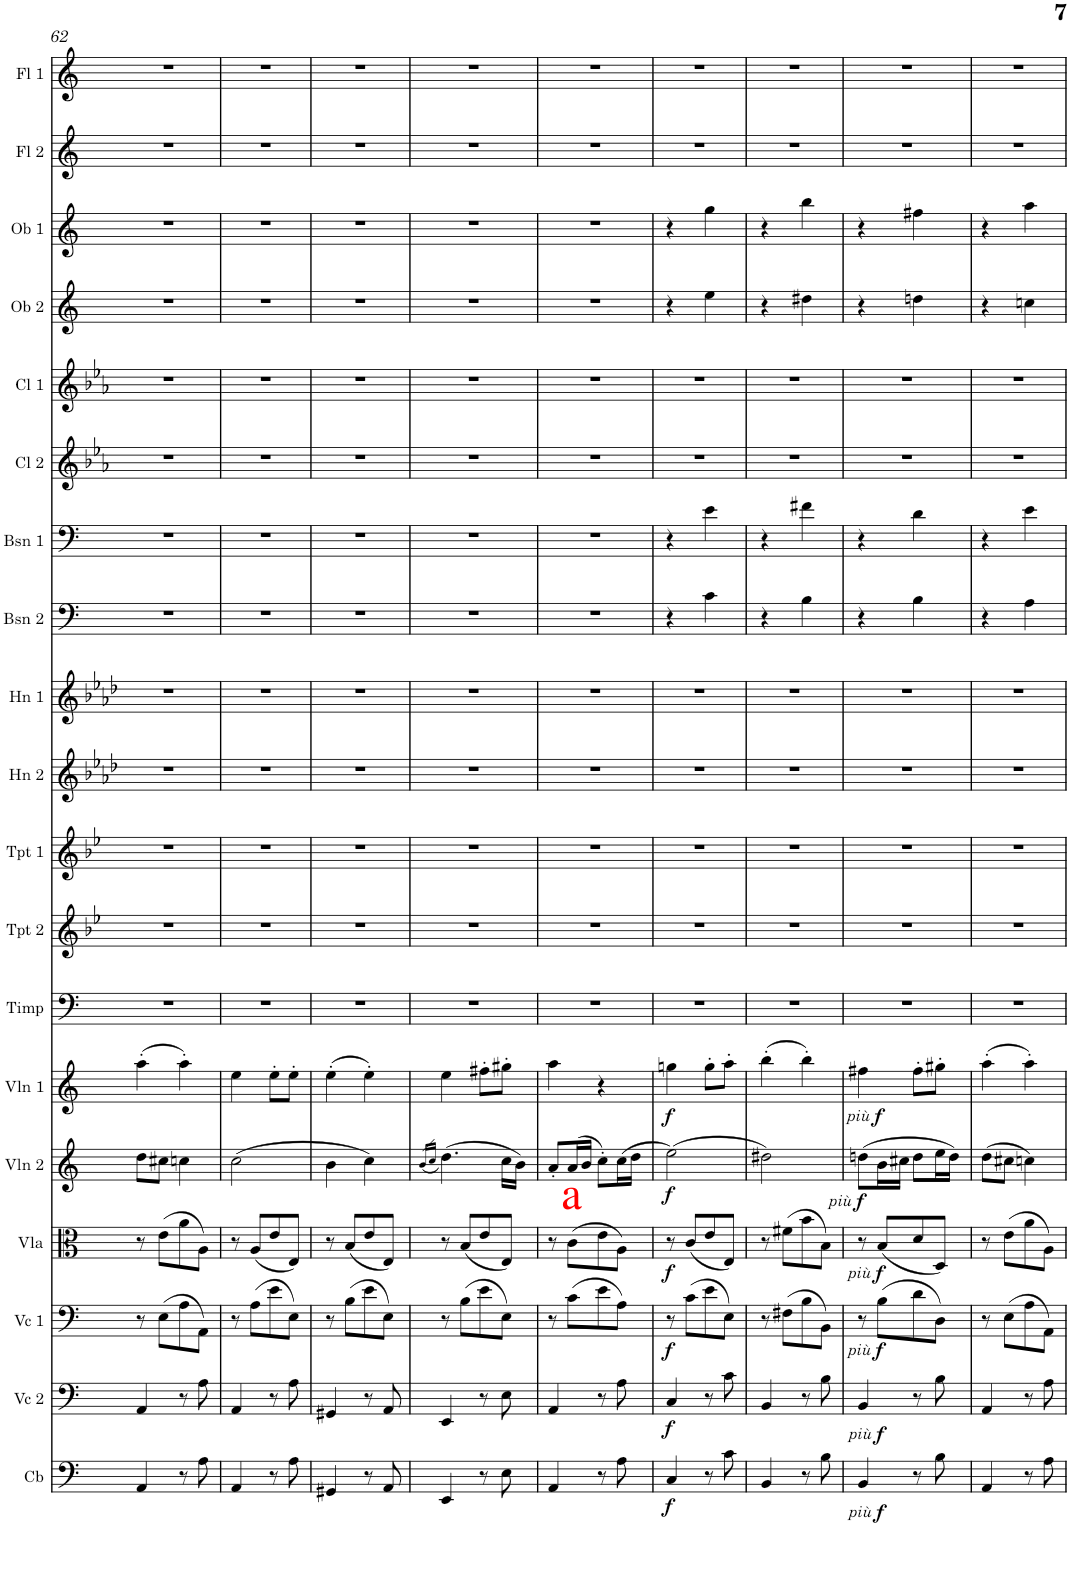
**kern	**dynam	**kern	**dynam	**kern	**dynam	**kern	**dynam	**kern	**text	**dynam	**kern	**dynam	**kern	**kern	**kern	**kern	**kern	**kern	**kern	**kern	**kern	**kern	**kern	**kern	**kern
*part19	*part19	*part18	*part18	*part17	*part17	*part16	*part16	*part15	*part15	*part15	*part14	*part14	*part13	*part12	*part11	*part10	*part9	*part8	*part7	*part6	*part5	*part4	*part3	*part2	*part1
*staff19	*staff19	*staff18	*staff18	*staff17	*staff17	*staff16	*staff16	*staff15	*staff15	*staff15	*staff14	*staff14	*staff13	*staff12	*staff11	*staff10	*staff9	*staff8	*staff7	*staff6	*staff5	*staff4	*staff3	*staff2	*staff1
*I"Contrabass	*	*I"Violoncello 2	*	*I"Violoncello 1	*	*I"Viola	*	*I"Violin 2	*	*	*I"Violin 1	*	*I"Timpani	*I"D Trumpet 2	*I"D Trumpet 1	*I"E Horn 2	*I"E Horn 1	*I"Bassoon 2	*I"Bassoon 1	*I"A Clarinet 2	*I"A Clarinet 1	*I"Oboe 2	*I"Oboe 1	*I"Flute 2	*I"Flute 1
*I'Cb	*	*I'Vc 2	*	*I'Vc 1	*	*I'Vla	*	*I'Vln 2	*	*	*I'Vln 1	*	*I'Timp	*I'Tpt 2	*I'Tpt 1	*I'Hn 2	*I'Hn 1	*I'Bsn 2	*I'Bsn 1	*I'Cl 2	*I'Cl 1	*I'Ob 2	*I'Ob 1	*I'Fl 2	*I'Fl 1
!!LO:PB:g=z
*clefF4	*	*clefF4	*	*clefF4	*	*clefC3	*	*clefG2	*	*	*clefG2	*	*clefF4	*clefG2	*clefG2	*clefG2	*clefG2	*clefF4	*clefF4	*clefG2	*clefG2	*clefG2	*clefG2	*clefG2	*clefG2
*Trd7c12	*	*	*	*	*	*	*	*	*	*	*	*	*	*Trd-1c-2	*Trd-1c-2	*Trd5c8	*Trd5c8	*	*	*Trd2c3	*Trd2c3	*	*	*	*
*k[]	*	*k[]	*	*k[]	*	*k[]	*	*k[]	*	*	*k[]	*	*k[]	*k[b-e-]	*k[b-e-]	*k[b-e-a-d-]	*k[b-e-a-d-]	*k[]	*k[]	*k[b-e-a-]	*k[b-e-a-]	*k[]	*k[]	*k[]	*k[]
*M2/4	*	*M2/4	*	*M2/4	*	*M2/4	*	*M2/4	*	*	*M2/4	*	*M2/4	*M2/4	*M2/4	*M2/4	*M2/4	*M2/4	*M2/4	*M2/4	*M2/4	*M2/4	*M2/4	*M2/4	*M2/4
=62	=62	=62	=62	=62	=62	=62	=62	=62	=62	=62	=62	=62	=62	=62	=62	=62	=62	=62	=62	=62	=62	=62	=62	=62	=62
4AA/	.	4AA/	.	8r	.	8r	.	8dd\L	.	.	(4aa'\	.	2r	2r	2r	2r	2r	2r	2r	2r	2r	2r	2r	2r	2r
.	.	.	.	(8E\L	.	(8e\L	.	8cc#X\J	.	.	.	.	.	.	.	.	.	.	.	.	.	.	.	.	.
8r	.	8r	.	8A\	.	8a\	.	4ccn\	.	.	4aa'\)	.	.	.	.	.	.	.	.	.	.	.	.	.	.
8A\	.	8A\	.	8AA\J)	.	8A\J)	.	.	.	.	.	.	.	.	.	.	.	.	.	.	.	.	.	.	.
=63	=63	=63	=63	=63	=63	=63	=63	=63	=63	=63	=63	=63	=63	=63	=63	=63	=63	=63	=63	=63	=63	=63	=63	=63	=63
4AA/	.	4AA/	.	8r	.	8r	.	(2cc\	.	.	4ee\	.	2r	2r	2r	2r	2r	2r	2r	2r	2r	2r	2r	2r	2r
.	.	.	.	(8A\L	.	(8A/L	.	.	.	.	.	.	.	.	.	.	.	.	.	.	.	.	.	.	.
8r	.	8r	.	8e\	.	8e/	.	.	.	.	8ee'\L	.	.	.	.	.	.	.	.	.	.	.	.	.	.
8A\	.	8A\	.	8E\J)	.	8E/J)	.	.	.	.	8ee'\J	.	.	.	.	.	.	.	.	.	.	.	.	.	.
=64	=64	=64	=64	=64	=64	=64	=64	=64	=64	=64	=64	=64	=64	=64	=64	=64	=64	=64	=64	=64	=64	=64	=64	=64	=64
4GG#X/	.	4GG#X/	.	8r	.	8r	.	4b\	.	.	(4ee'\	.	2r	2r	2r	2r	2r	2r	2r	2r	2r	2r	2r	2r	2r
.	.	.	.	(8B\L	.	(8B/L	.	.	.	.	.	.	.	.	.	.	.	.	.	.	.	.	.	.	.
8r	.	8r	.	8e\	.	8e/	.	4cc\)	.	.	4ee'\)	.	.	.	.	.	.	.	.	.	.	.	.	.	.
8AA/	.	8AA/	.	8E\J)	.	8E/J)	.	.	.	.	.	.	.	.	.	.	.	.	.	.	.	.	.	.	.
=65	=65	=65	=65	=65	=65	=65	=65	=65	=65	=65	=65	=65	=65	=65	=65	=65	=65	=65	=65	=65	=65	=65	=65	=65	=65
.	.	.	.	.	.	.	.	(16qb/LL	.	.	.	.	.	.	.	.	.	.	.	.	.	.	.	.	.
.	.	.	.	.	.	.	.	16qcc/JJ	.	.	.	.	.	.	.	.	.	.	.	.	.	.	.	.	.
4EE/	.	4EE/	.	8r	.	8r	.	(4.dd\)	.	.	4ee\	.	2r	2r	2r	2r	2r	2r	2r	2r	2r	2r	2r	2r	2r
.	.	.	.	(8B\L	.	(8B/L	.	.	.	.	.	.	.	.	.	.	.	.	.	.	.	.	.	.	.
8r	.	8r	.	8e\	.	8e/	.	.	.	.	8ff#X'\L	.	.	.	.	.	.	.	.	.	.	.	.	.	.
8E\	.	8E\	.	8E\J)	.	8E/J)	.	16cc\LL	.	.	8gg#X'\J	.	.	.	.	.	.	.	.	.	.	.	.	.	.
.	.	.	.	.	.	.	.	16b\JJ)	.	.	.	.	.	.	.	.	.	.	.	.	.	.	.	.	.
=66	=66	=66	=66	=66	=66	=66	=66	=66	=66	=66	=66	=66	=66	=66	=66	=66	=66	=66	=66	=66	=66	=66	=66	=66	=66
4AA/	.	4AA/	.	8r	.	8r	.	8a'/L	.	.	4aa\	.	2r	2r	2r	2r	2r	2r	2r	2r	2r	2r	2r	2r	2r
!	!	!	!	!	!	!	!	!	!LO:LY:b:color=#FF0000	!	!	!	!	!	!	!	!	!	!	!	!	!	!	!	!
.	.	.	.	(8c\L	.	(8c\L	.	(16a/L	a	.	.	.	.	.	.	.	.	.	.	.	.	.	.	.	.
.	.	.	.	.	.	.	.	16b/JJ	.	.	.	.	.	.	.	.	.	.	.	.	.	.	.	.	.
8r	.	8r	.	8e\	.	8e\	.	8cc'\L)	.	.	4r	.	.	.	.	.	.	.	.	.	.	.	.	.	.
8A\	.	8A\	.	8A\J)	.	8A\J)	.	(16cc\L	.	.	.	.	.	.	.	.	.	.	.	.	.	.	.	.	.
.	.	.	.	.	.	.	.	16dd\JJ	.	.	.	.	.	.	.	.	.	.	.	.	.	.	.	.	.
=67	=67	=67	=67	=67	=67	=67	=67	=67	=67	=67	=67	=67	=67	=67	=67	=67	=67	=67	=67	=67	=67	=67	=67	=67	=67
!	!LO:DY:b	!	!LO:DY:b	!	!LO:DY:b	!	!LO:DY:b	!	!	!LO:DY:b	!	!LO:DY:b	!	!	!	!	!	!	!	!	!	!	!	!	!
4C/	f	4C/	f	8r	f	8r	f	(2ee\)	.	f	4ggn\	f	2r	2r	2r	2r	2r	4r	4r	2r	2r	4r	4r	2r	2r
.	.	.	.	(8c\L	.	(8c/L	.	.	.	.	.	.	.	.	.	.	.	.	.	.	.	.	.	.	.
8r	.	8r	.	8e\	.	8e/	.	.	.	.	8gg'\L	.	.	.	.	.	.	4c\	4e\	.	.	4ee\	4gg\	.	.
8c\	.	8c\	.	8E\J)	.	8E/J)	.	.	.	.	8aa'\J	.	.	.	.	.	.	.	.	.	.	.	.	.	.
=68	=68	=68	=68	=68	=68	=68	=68	=68	=68	=68	=68	=68	=68	=68	=68	=68	=68	=68	=68	=68	=68	=68	=68	=68	=68
4BB/	.	4BB/	.	8r	.	8r	.	2dd#X\)	.	.	(4bb'\	.	2r	2r	2r	2r	2r	4r	4r	2r	2r	4r	4r	2r	2r
.	.	.	.	(8F#X\L	.	(8f#X\L	.	.	.	.	.	.	.	.	.	.	.	.	.	.	.	.	.	.	.
8r	.	8r	.	8B\	.	8b\	.	.	.	.	4bb'\)	.	.	.	.	.	.	4B\	4f#X\	.	.	4dd#X\	4bb\	.	.
8B\	.	8B\	.	8BB\J)	.	8B\J)	.	.	.	.	.	.	.	.	.	.	.	.	.	.	.	.	.	.	.
=69	=69	=69	=69	=69	=69	=69	=69	=69	=69	=69	=69	=69	=69	=69	=69	=69	=69	=69	=69	=69	=69	=69	=69	=69	=69
!	!LO:DY:b	!	!	!	!	!	!	!	!	!	!	!	!	!	!	!	!	!	!	!	!	!	!	!	!
!	!LO:DY:n=1:b	!	!LO:DY:b	!	!	!	!	!	!	!	!	!	!	!	!	!	!	!	!	!	!	!	!	!	!
!	!	!	!LO:DY:n=1:b	!	!	!	!	!	!	!LO:DY:b	!	!	!	!	!	!	!	!	!	!	!	!	!	!	!
!	!	!	!	!	!	!	!	!	!	!LO:DY:n=1:b	!	!LO:DY:b	!	!	!	!	!	!	!	!	!	!	!	!	!
!	!	!	!	!	!	!	!	!	!	!	!	!LO:DY:n=1:b	!	!	!	!	!	!	!	!	!	!	!	!	!
4BB/	other-dynamics f	4BB/	other-dynamics f	8r	.	8r	.	(8ddn\L	.	other-dynamics f	4ff#X\	other-dynamics f	2r	2r	2r	2r	2r	4r	4r	2r	2r	4r	4r	2r	2r
!	!	!	!	!	!LO:DY:b	!	!	!	!	!	!	!	!	!	!	!	!	!	!	!	!	!	!	!	!
!	!	!	!	!	!LO:DY:n=1:b	!	!LO:DY:b	!	!	!	!	!	!	!	!	!	!	!	!	!	!	!	!	!	!
!	!	!	!	!	!	!	!LO:DY:n=1:b	!	!	!	!	!	!	!	!	!	!	!	!	!	!	!	!	!	!
.	.	.	.	(8B\L	other-dynamics f	(8B/L	other-dynamics f	16b\L	.	.	.	.	.	.	.	.	.	.	.	.	.	.	.	.	.
.	.	.	.	.	.	.	.	16cc#X\JJ	.	.	.	.	.	.	.	.	.	.	.	.	.	.	.	.	.
8r	.	8r	.	8d\	.	8d/	.	8dd\L	.	.	8ff#'\L	.	.	.	.	.	.	4B\	4d\	.	.	4ddn\	4ff#X\	.	.
8B\	.	8B\	.	8D\J)	.	8D/J)	.	16ee\L	.	.	8gg#X'\J	.	.	.	.	.	.	.	.	.	.	.	.	.	.
.	.	.	.	.	.	.	.	16dd\JJ)	.	.	.	.	.	.	.	.	.	.	.	.	.	.	.	.	.
=70	=70	=70	=70	=70	=70	=70	=70	=70	=70	=70	=70	=70	=70	=70	=70	=70	=70	=70	=70	=70	=70	=70	=70	=70	=70
4AA/	.	4AA/	.	8r	.	8r	.	(8dd\L	.	.	(4aa'\	.	2r	2r	2r	2r	2r	4r	4r	2r	2r	4r	4r	2r	2r
.	.	.	.	(8E\L	.	(8e\L	.	8cc#X\J	.	.	.	.	.	.	.	.	.	.	.	.	.	.	.	.	.
8r	.	8r	.	8A\	.	8a\	.	4ccn\)	.	.	4aa'\)	.	.	.	.	.	.	4A\	4e\	.	.	4ccn\	4aa\	.	.
8A\	.	8A\	.	8AA\J)	.	8A\J)	.	.	.	.	.	.	.	.	.	.	.	.	.	.	.	.	.	.	.
=	=	=	=	=	=	=	=	=	=	=	=	=	=	=	=	=	=	=	=	=	=	=	=	=	=
*-	*-	*-	*-	*-	*-	*-	*-	*-	*-	*-	*-	*-	*-	*-	*-	*-	*-	*-	*-	*-	*-	*-	*-	*-	*-
